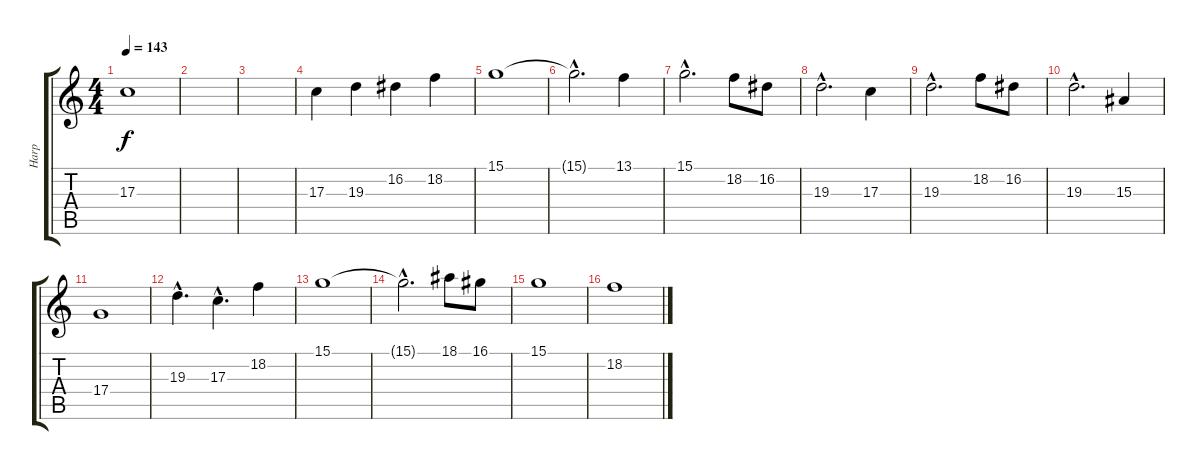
\track ("Harp" "Harp") {instrument orchestralharp}
\staff {score tabs}
\tuning (E4 B3 G3 D3 A2 E2) {hide}
\ts (4 4)
\tempo 143
\clef g2
\ks c
17.3.1{dy f} |
|
|
17.3.4 19.3.4 16.2.4 18.2.4 |
15.1.1 |
15.1{hac t}.2{d} 13.1.4 |
15.1{hac}.2{d} 18.2.8 16.2.8 |
19.3{hac}.2{d} 17.3.4 |
19.3{hac}.2{d} 18.2.8 16.2.8 |
19.3{hac}.2{d} 15.3.4 |
17.4.1 |
19.3{hac}.4{d} 17.3{hac}.4{d} 18.2.4 |
15.1.1 |
15.1{hac t}.2{d} 18.1.8 16.1.8 |
15.1.1 |
18.2.1
